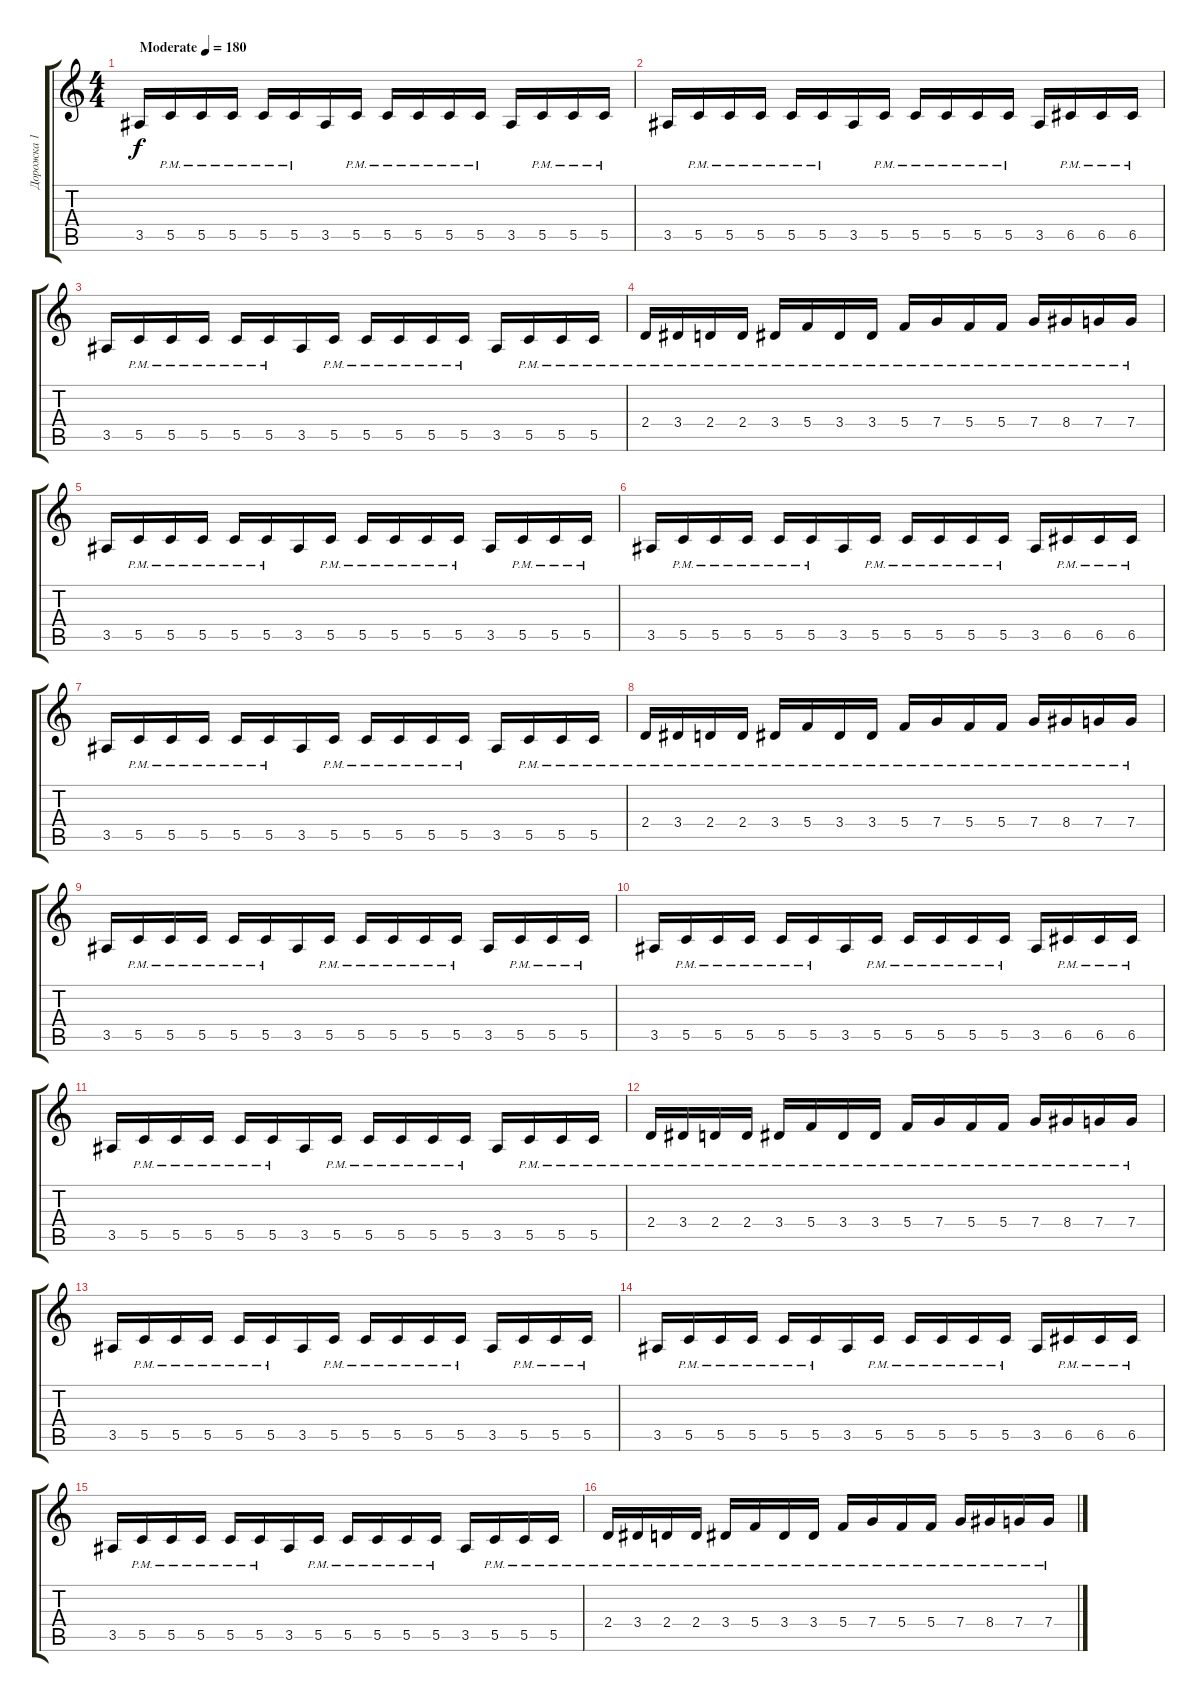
\track ("Дорожка 1" "Дорожка 1") {instrument distortionguitar}
\staff {score tabs}
\tuning (D4 A3 F3 C3 G2 C2) {hide}
\ts (4 4)
\tempo (180 "Moderate")
\clef g2
\ks c
3.5.16{dy f instrument distortionguitar} 5.5{pm}.16 5.5{pm}.16 5.5{pm}.16 5.5{pm}.16 5.5{pm}.16 3.5.16 5.5{pm}.16 5.5{pm}.16 5.5{pm}.16 5.5{pm}.16 5.5{pm}.16 3.5.16 5.5{pm}.16 5.5{pm}.16 5.5{pm}.16 |
3.5.16 5.5{pm}.16 5.5{pm}.16 5.5{pm}.16 5.5{pm}.16 5.5{pm}.16 3.5.16 5.5{pm}.16 5.5{pm}.16 5.5{pm}.16 5.5{pm}.16 5.5{pm}.16 3.5.16 6.5{pm}.16 6.5{pm}.16 6.5{pm}.16 |
3.5.16 5.5{pm}.16 5.5{pm}.16 5.5{pm}.16 5.5{pm}.16 5.5{pm}.16 3.5.16 5.5{pm}.16 5.5{pm}.16 5.5{pm}.16 5.5{pm}.16 5.5{pm}.16 3.5.16 5.5{pm}.16 5.5{pm}.16 5.5{pm}.16 |
2.4{pm}.16 3.4{pm}.16 2.4{pm}.16 2.4{pm}.16 3.4{pm}.16 5.4{pm}.16 3.4{pm}.16 3.4{pm}.16 5.4{pm}.16 7.4{pm}.16 5.4{pm}.16 5.4{pm}.16 7.4{pm}.16 8.4{pm}.16 7.4{pm}.16 7.4{pm}.16 |
3.5.16 5.5{pm}.16 5.5{pm}.16 5.5{pm}.16 5.5{pm}.16 5.5{pm}.16 3.5.16 5.5{pm}.16 5.5{pm}.16 5.5{pm}.16 5.5{pm}.16 5.5{pm}.16 3.5.16 5.5{pm}.16 5.5{pm}.16 5.5{pm}.16 |
3.5.16 5.5{pm}.16 5.5{pm}.16 5.5{pm}.16 5.5{pm}.16 5.5{pm}.16 3.5.16 5.5{pm}.16 5.5{pm}.16 5.5{pm}.16 5.5{pm}.16 5.5{pm}.16 3.5.16 6.5{pm}.16 6.5{pm}.16 6.5{pm}.16 |
3.5.16 5.5{pm}.16 5.5{pm}.16 5.5{pm}.16 5.5{pm}.16 5.5{pm}.16 3.5.16 5.5{pm}.16 5.5{pm}.16 5.5{pm}.16 5.5{pm}.16 5.5{pm}.16 3.5.16 5.5{pm}.16 5.5{pm}.16 5.5{pm}.16 |
2.4{pm}.16 3.4{pm}.16 2.4{pm}.16 2.4{pm}.16 3.4{pm}.16 5.4{pm}.16 3.4{pm}.16 3.4{pm}.16 5.4{pm}.16 7.4{pm}.16 5.4{pm}.16 5.4{pm}.16 7.4{pm}.16 8.4{pm}.16 7.4{pm}.16 7.4{pm}.16 |
3.5.16 5.5{pm}.16 5.5{pm}.16 5.5{pm}.16 5.5{pm}.16 5.5{pm}.16 3.5.16 5.5{pm}.16 5.5{pm}.16 5.5{pm}.16 5.5{pm}.16 5.5{pm}.16 3.5.16 5.5{pm}.16 5.5{pm}.16 5.5{pm}.16 |
3.5.16 5.5{pm}.16 5.5{pm}.16 5.5{pm}.16 5.5{pm}.16 5.5{pm}.16 3.5.16 5.5{pm}.16 5.5{pm}.16 5.5{pm}.16 5.5{pm}.16 5.5{pm}.16 3.5.16 6.5{pm}.16 6.5{pm}.16 6.5{pm}.16 |
3.5.16 5.5{pm}.16 5.5{pm}.16 5.5{pm}.16 5.5{pm}.16 5.5{pm}.16 3.5.16 5.5{pm}.16 5.5{pm}.16 5.5{pm}.16 5.5{pm}.16 5.5{pm}.16 3.5.16 5.5{pm}.16 5.5{pm}.16 5.5{pm}.16 |
2.4{pm}.16 3.4{pm}.16 2.4{pm}.16 2.4{pm}.16 3.4{pm}.16 5.4{pm}.16 3.4{pm}.16 3.4{pm}.16 5.4{pm}.16 7.4{pm}.16 5.4{pm}.16 5.4{pm}.16 7.4{pm}.16 8.4{pm}.16 7.4{pm}.16 7.4{pm}.16 |
3.5.16 5.5{pm}.16 5.5{pm}.16 5.5{pm}.16 5.5{pm}.16 5.5{pm}.16 3.5.16 5.5{pm}.16 5.5{pm}.16 5.5{pm}.16 5.5{pm}.16 5.5{pm}.16 3.5.16 5.5{pm}.16 5.5{pm}.16 5.5{pm}.16 |
3.5.16 5.5{pm}.16 5.5{pm}.16 5.5{pm}.16 5.5{pm}.16 5.5{pm}.16 3.5.16 5.5{pm}.16 5.5{pm}.16 5.5{pm}.16 5.5{pm}.16 5.5{pm}.16 3.5.16 6.5{pm}.16 6.5{pm}.16 6.5{pm}.16 |
3.5.16 5.5{pm}.16 5.5{pm}.16 5.5{pm}.16 5.5{pm}.16 5.5{pm}.16 3.5.16 5.5{pm}.16 5.5{pm}.16 5.5{pm}.16 5.5{pm}.16 5.5{pm}.16 3.5.16 5.5{pm}.16 5.5{pm}.16 5.5{pm}.16 |
2.4{pm}.16 3.4{pm}.16 2.4{pm}.16 2.4{pm}.16 3.4{pm}.16 5.4{pm}.16 3.4{pm}.16 3.4{pm}.16 5.4{pm}.16 7.4{pm}.16 5.4{pm}.16 5.4{pm}.16 7.4{pm}.16 8.4{pm}.16 7.4{pm}.16 7.4{pm}.16
